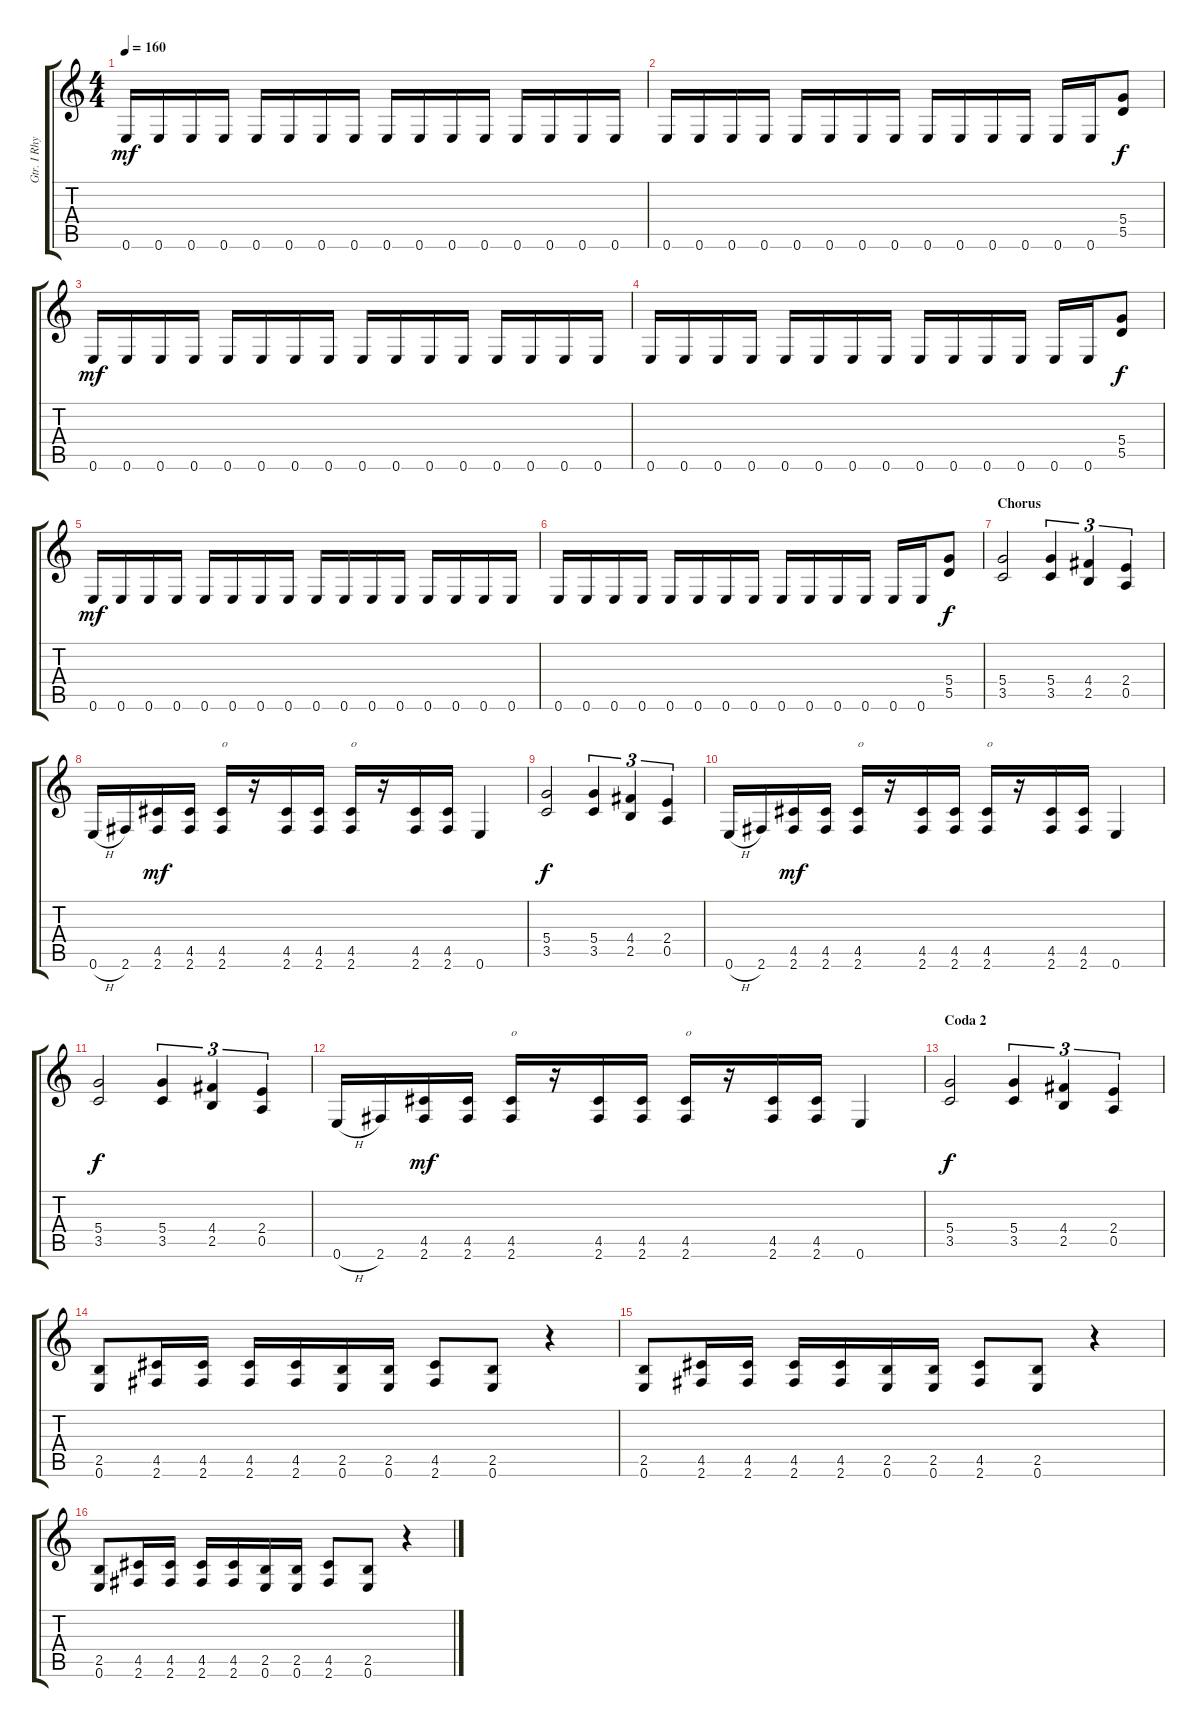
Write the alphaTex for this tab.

\track ("Gtr. I Rhytm" "Gtr. I Rhy") {instrument overdrivenguitar}
\staff {score tabs}
\tuning (E4 B3 G3 D3 A2 E2) {hide}
\ts (4 4)
\tempo 160
\clef g2
\ks c
0.6.16{dy mf} 0.6.16 0.6.16 0.6.16 0.6.16 0.6.16 0.6.16 0.6.16 0.6.16 0.6.16 0.6.16 0.6.16 0.6.16 0.6.16 0.6.16 0.6.16 |
0.6.16 0.6.16 0.6.16 0.6.16 0.6.16 0.6.16 0.6.16 0.6.16 0.6.16 0.6.16 0.6.16 0.6.16 0.6.16 0.6.16 (5.4 5.5).8{dy f} |
0.6.16{dy mf} 0.6.16 0.6.16 0.6.16 0.6.16 0.6.16 0.6.16 0.6.16 0.6.16 0.6.16 0.6.16 0.6.16 0.6.16 0.6.16 0.6.16 0.6.16 |
0.6.16 0.6.16 0.6.16 0.6.16 0.6.16 0.6.16 0.6.16 0.6.16 0.6.16 0.6.16 0.6.16 0.6.16 0.6.16 0.6.16 (5.4 5.5).8{dy f} |
0.6.16{dy mf} 0.6.16 0.6.16 0.6.16 0.6.16 0.6.16 0.6.16 0.6.16 0.6.16 0.6.16 0.6.16 0.6.16 0.6.16 0.6.16 0.6.16 0.6.16 |
0.6.16 0.6.16 0.6.16 0.6.16 0.6.16 0.6.16 0.6.16 0.6.16 0.6.16 0.6.16 0.6.16 0.6.16 0.6.16 0.6.16 (5.4 5.5).8{dy f} |
\section ("" "Chorus")
(5.4 3.5).2 (5.4 3.5).4{tu (3 2)} (4.4 2.5).4{tu (3 2)} (2.4 0.5).4{tu (3 2)} |
0.6{h}.16 2.6.16 (4.5 2.6).16{dy mf} (4.5 2.6).16 (4.5 2.6).16{txt "o"} r.16 (4.5 2.6).16 (4.5 2.6).16 (4.5 2.6).16{txt "o"} r.16 (4.5 2.6).16 (4.5 2.6).16 0.6.4 |
(5.4 3.5).2{dy f} (5.4 3.5).4{tu (3 2)} (4.4 2.5).4{tu (3 2)} (2.4 0.5).4{tu (3 2)} |
0.6{h}.16 2.6.16 (4.5 2.6).16{dy mf} (4.5 2.6).16 (4.5 2.6).16{txt "o"} r.16 (4.5 2.6).16 (4.5 2.6).16 (4.5 2.6).16{txt "o"} r.16 (4.5 2.6).16 (4.5 2.6).16 0.6.4 |
(5.4 3.5).2{dy f} (5.4 3.5).4{tu (3 2)} (4.4 2.5).4{tu (3 2)} (2.4 0.5).4{tu (3 2)} |
0.6{h}.16 2.6.16 (4.5 2.6).16{dy mf} (4.5 2.6).16 (4.5 2.6).16{txt "o"} r.16 (4.5 2.6).16 (4.5 2.6).16 (4.5 2.6).16{txt "o"} r.16 (4.5 2.6).16 (4.5 2.6).16 0.6.4 |
\section ("" "Coda 2")
(5.4 3.5).2{dy f} (5.4 3.5).4{tu (3 2)} (4.4 2.5).4{tu (3 2)} (2.4 0.5).4{tu (3 2)} |
(2.5 0.6).8 (4.5 2.6).16 (4.5 2.6).16 (4.5 2.6).16 (4.5 2.6).16 (2.5 0.6).16 (2.5 0.6).16 (4.5 2.6).8 (2.5 0.6).8 r.4 |
(2.5 0.6).8 (4.5 2.6).16 (4.5 2.6).16 (4.5 2.6).16 (4.5 2.6).16 (2.5 0.6).16 (2.5 0.6).16 (4.5 2.6).8 (2.5 0.6).8 r.4 |
(2.5 0.6).8 (4.5 2.6).16 (4.5 2.6).16 (4.5 2.6).16 (4.5 2.6).16 (2.5 0.6).16 (2.5 0.6).16 (4.5 2.6).8 (2.5 0.6).8 r.4
